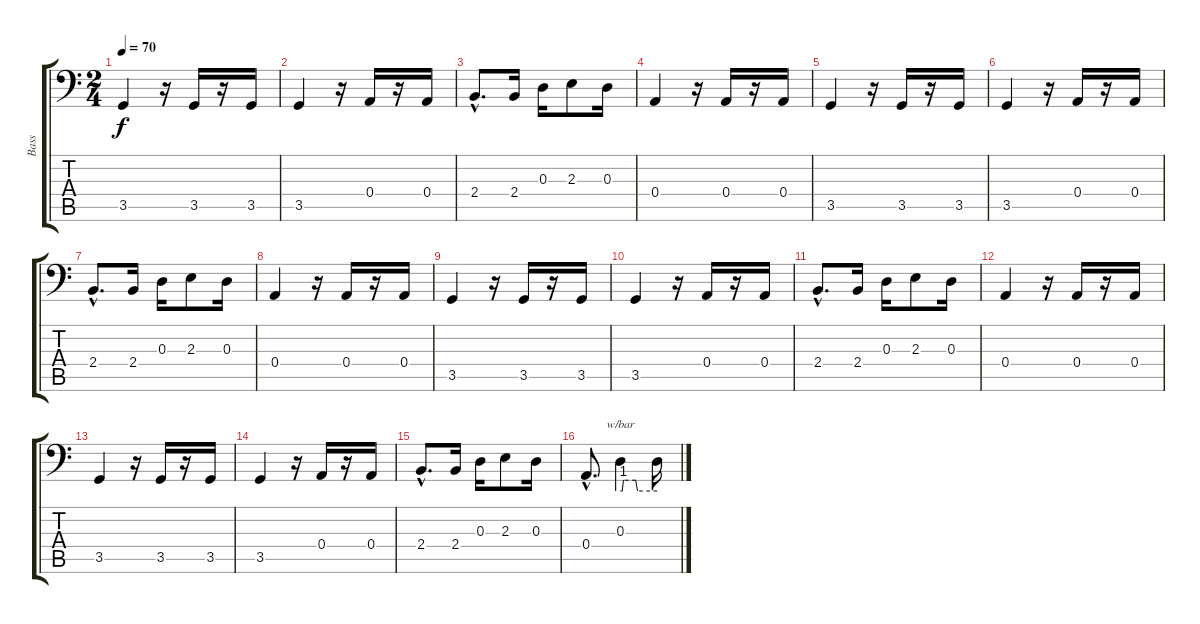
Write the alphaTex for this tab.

\track ("Bass" "Bass") {instrument fretlessbass}
\staff {score tabs}
\tuning (C3 G2 D2 A1 E1 B0) {hide}
\ts (2 4)
\tempo 70
\clef f4
\ks c
3.5.4{dy f} r.16 3.5.16 r.16 3.5.16 |
3.5.4 r.16 0.4.16 r.16 0.4.16 |
2.4{hac}.8{d} 2.4.16 0.3.16 2.3.8 0.3.16 |
0.4.4 r.16 0.4.16 r.16 0.4.16 |
3.5.4 r.16 3.5.16 r.16 3.5.16 |
3.5.4 r.16 0.4.16 r.16 0.4.16 |
2.4{hac}.8{d} 2.4.16 0.3.16 2.3.8 0.3.16 |
0.4.4 r.16 0.4.16 r.16 0.4.16 |
3.5.4 r.16 3.5.16 r.16 3.5.16 |
3.5.4 r.16 0.4.16 r.16 0.4.16 |
2.4{hac}.8{d} 2.4.16 0.3.16 2.3.8 0.3.16 |
0.4.4 r.16 0.4.16 r.16 0.4.16 |
3.5.4 r.16 3.5.16 r.16 3.5.16 |
3.5.4 r.16 0.4.16 r.16 0.4.16 |
2.4{hac}.8{d} 2.4.16 0.3.16 2.3.8 0.3.16 |
0.4{hac}.8{d} 0.3.4{tbe (custom default 0 0 3 0 5 4 25 4 28 0 60 0)} 0.3{t}.16
